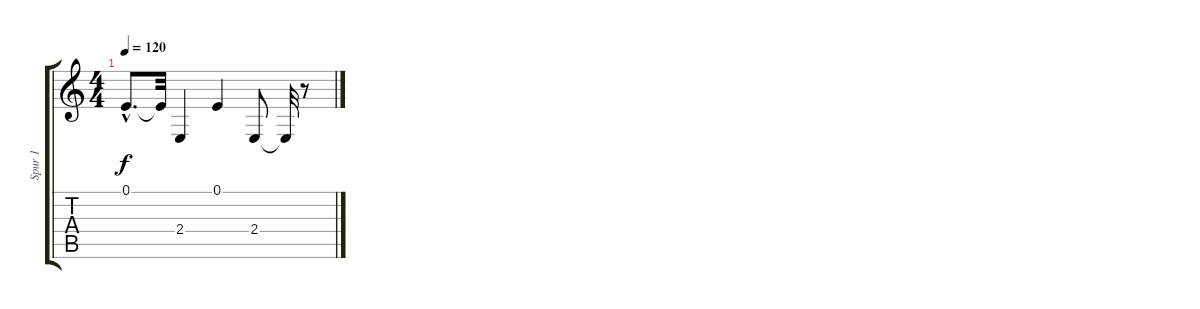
\track ("Spur 1" "Spur 1") {instrument stringensemble1}
\staff {score tabs}
\tuning (E4 B3 G3 D3 A2 E2) {hide}
\ts (4 4)
\tempo 120
\clef g2
\ks c
0.1{hac}.8{d dy f instrument stringensemble1} 0.1{t}.32 2.4.4 0.1.4 2.4.8 2.4{t}.32 r.8
